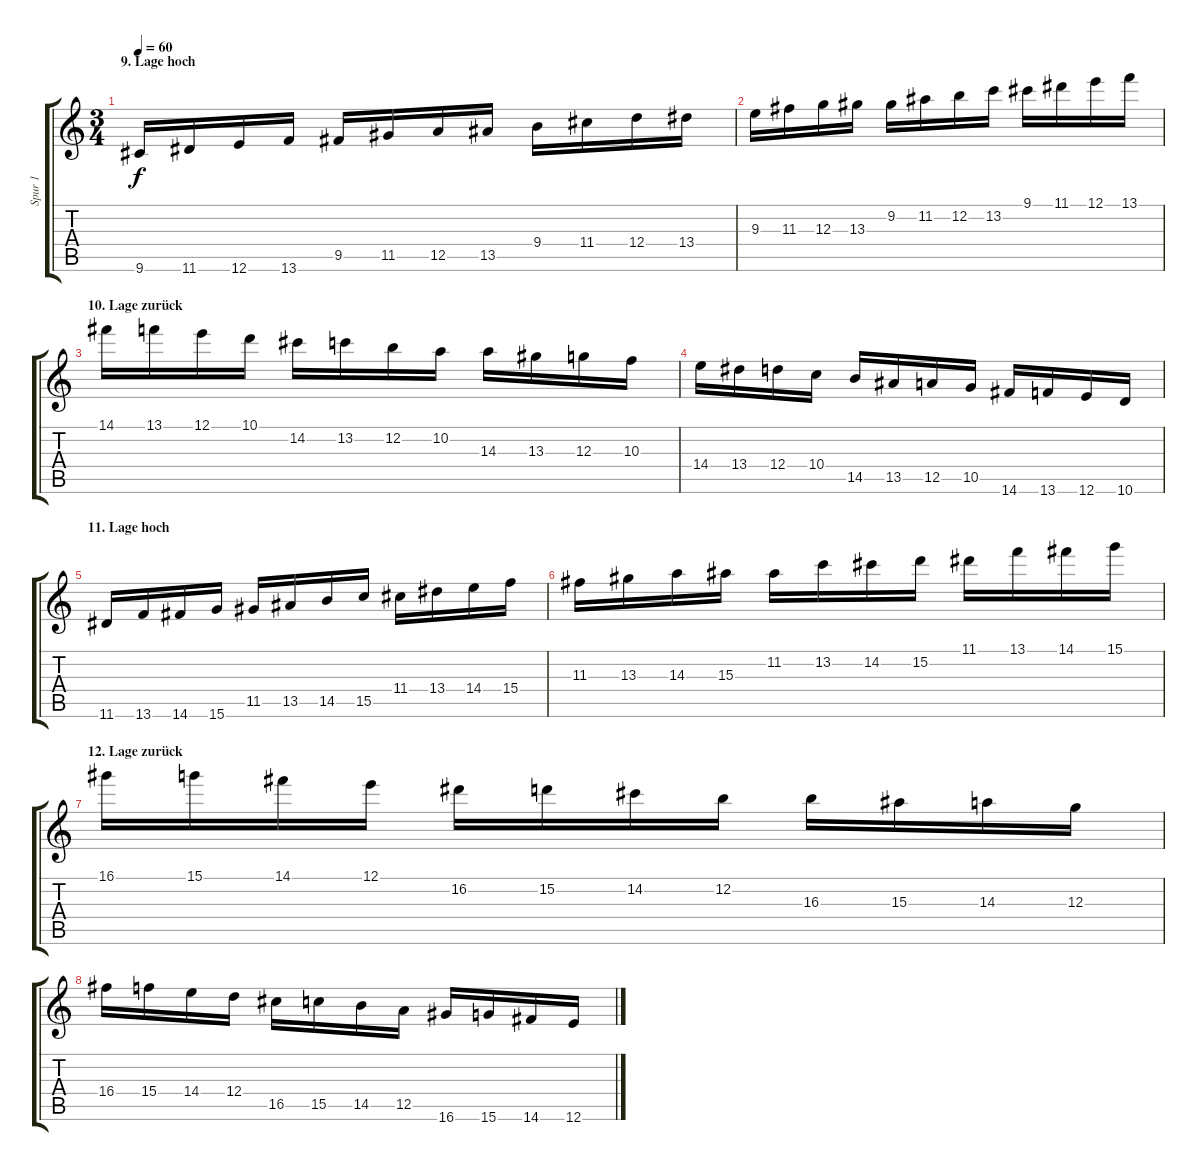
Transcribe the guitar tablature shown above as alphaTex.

\track ("Spur 1" "Spur 1") {instrument acousticguitarsteel}
\staff {score tabs}
\tuning (E4 B3 G3 D3 A2 E2) {hide}
\ts (3 4)
\section ("" "9. Lage hoch")
\tempo 60
\clef g2
\ks c
9.6.16{dy f} 11.6.16 12.6.16 13.6.16 9.5.16 11.5.16 12.5.16 13.5.16 9.4.16 11.4.16 12.4.16 13.4.16 |
9.3.16 11.3.16 12.3.16 13.3.16 9.2.16 11.2.16 12.2.16 13.2.16 9.1.16 11.1.16 12.1.16 13.1.16 |
\section ("" "10. Lage zurück")
14.1.16 13.1.16 12.1.16 10.1.16 14.2.16 13.2.16 12.2.16 10.2.16 14.3.16 13.3.16 12.3.16 10.3.16 |
14.4.16 13.4.16 12.4.16 10.4.16 14.5.16 13.5.16 12.5.16 10.5.16 14.6.16 13.6.16 12.6.16 10.6.16 |
\section ("" "11. Lage hoch")
11.6.16 13.6.16 14.6.16 15.6.16 11.5.16 13.5.16 14.5.16 15.5.16 11.4.16 13.4.16 14.4.16 15.4.16 |
11.3.16 13.3.16 14.3.16 15.3.16 11.2.16 13.2.16 14.2.16 15.2.16 11.1.16 13.1.16 14.1.16 15.1.16 |
\section ("" "12. Lage zurück")
16.1.16 15.1.16 14.1.16 12.1.16 16.2.16 15.2.16 14.2.16 12.2.16 16.3.16 15.3.16 14.3.16 12.3.16 |
16.4.16 15.4.16 14.4.16 12.4.16 16.5.16 15.5.16 14.5.16 12.5.16 16.6.16 15.6.16 14.6.16 12.6.16
